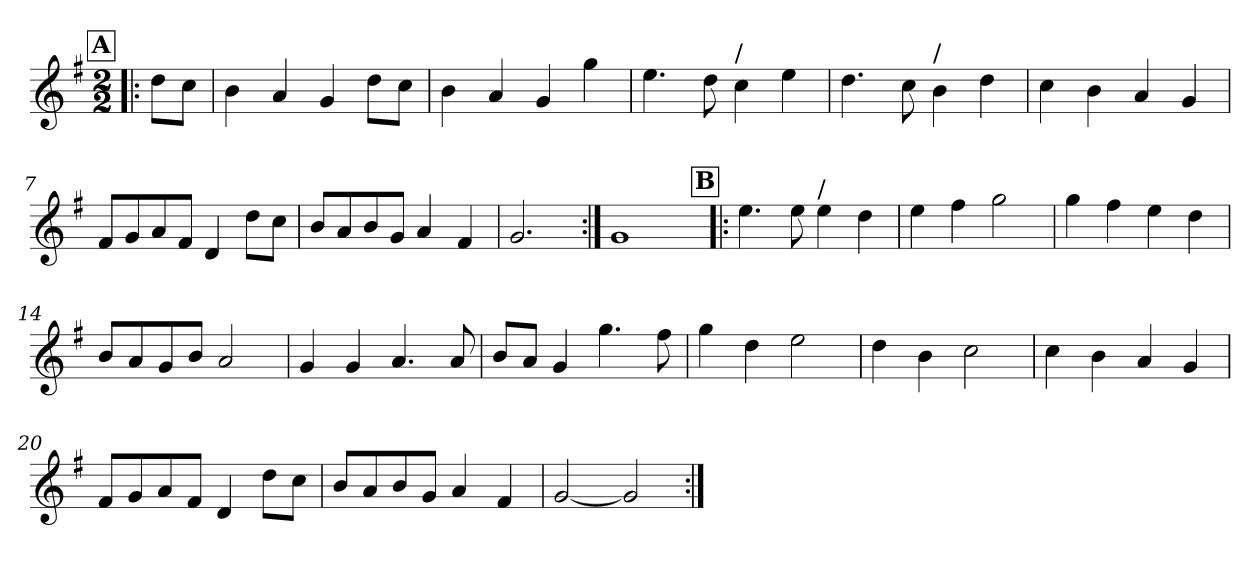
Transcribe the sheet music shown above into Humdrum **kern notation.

**kern
*part1
*staff1
*clefG2
*k[f#]
*G:
*M2/2
*MM200
!!LO:REH:place=s1:a:B:fs=14:t=A
=1!|:
8dd\L
8cc\J
=2
4b\
4a/
4g/
8dd\L
8cc\J
=3
4b\
4a/
4g/
4gg\
=4
4.ee\
8dd\
!LO:TX:a:t=/
4cc\
4ee\
=5
4.dd\
8cc\
!LO:TX:a:t=/
4b\
4dd\
=6
4cc\
4b\
4a/
4g/
=7
8f#/L
8g/
8a/
8f#/J
4d/
8dd\L
8cc\J
=8
8b/L
8a/
8b/
8g/J
4a/
4f#/
!!LO:LB:g=z
=9
2.g/
=10:|!
1g
!!LO:REH:place=s1:a:B:fs=14:t=B
=11!|:
4.ee\
8ee\
!LO:TX:a:t=/
4ee\
4dd\
=12
4ee\
4ff#\
2gg\
=13
4gg\
4ff#\
4ee\
4dd\
=14
8b/L
8a/
8g/
8b/J
2a/
=15
4g/
4g/
4.a/
8a/
=16
8b/L
8a/J
4g/
4.gg\
8ff#\
=17
4gg\
4dd\
2ee\
=18
4dd\
4b\
2cc\
!!LO:LB:g=z
=19
4cc\
4b\
4a/
4g/
=20
8f#/L
8g/
8a/
8f#/J
4d/
8dd\L
8cc\J
=21
8b/L
8a/
8b/
8g/J
4a/
4f#/
=22
[2g/
2g/]
=:|!
*-
